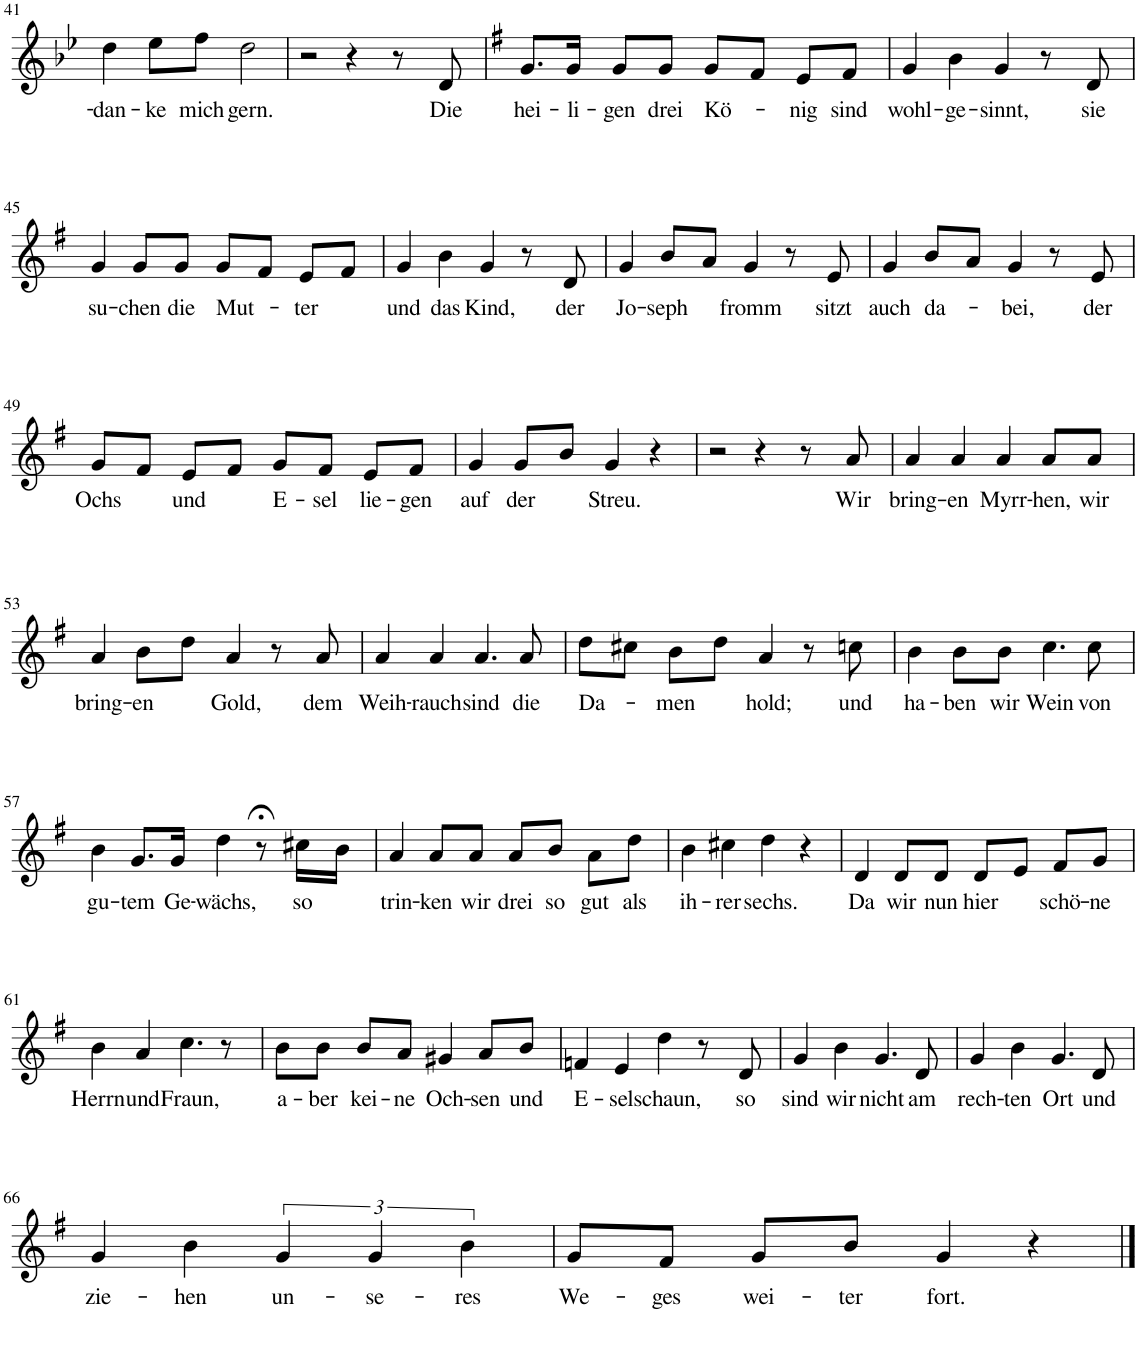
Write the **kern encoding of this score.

**kern	**text
*part1	*part1
*staff1	*staff1
*I"Piano	*
*I'Pno	*
!!LO:PB:g=z
*clefG2	*
*k[b-e-]	*
*M4/4	*
=41	=41
!	!LO:LY:b
4dd\	-dan-
!	!LO:LY:b
8ee-\L	-ke
!	!LO:LY:b
8ff\J	mich
!	!LO:LY:b
2dd\	gern.
=42	=42
2r	.
4r	.
8r	.
!	!LO:LY:b
8d/	Die
=43	=43
*k[f#]	*
!	!LO:LY:b
8.g/L	hei-
!	!LO:LY:b
16g/Jk	-li-
!	!LO:LY:b
8g/L	-gen
!	!LO:LY:b
8g/J	drei
!	!LO:LY:b
8g/L	Kö-
8f#/J	.
!	!LO:LY:b
8e/L	-nig
!	!LO:LY:b
8f#/J	sind
=44	=44
!	!LO:LY:b
4g/	wohl-
!	!LO:LY:b
4b\	-ge-
!	!LO:LY:b
4g/	-sinnt,
8r	.
!	!LO:LY:b
8d/	sie
!!LO:LB:g=z
=45	=45
!	!LO:LY:b
4g/	su-
!	!LO:LY:b
8g/L	-chen
!	!LO:LY:b
8g/J	die
!	!LO:LY:b
8g/L	Mut-
8f#/J	.
!	!LO:LY:b
8e/L	-ter
8f#/J	.
=46	=46
!	!LO:LY:b
4g/	und
!	!LO:LY:b
4b\	das
!	!LO:LY:b
4g/	Kind,
8r	.
!	!LO:LY:b
8d/	der
=47	=47
!	!LO:LY:b
4g/	Jo-
!	!LO:LY:b
8b/L	-seph
8a/J	.
!	!LO:LY:b
4g/	fromm
8r	.
!	!LO:LY:b
8e/	sitzt
=48	=48
!	!LO:LY:b
4g/	auch
!	!LO:LY:b
8b/L	da-
8a/J	.
!	!LO:LY:b
4g/	-bei,
8r	.
!	!LO:LY:b
8e/	der
!!LO:LB:g=z
=49	=49
!	!LO:LY:b
8g/L	Ochs
8f#/J	.
!	!LO:LY:b
8e/L	und
8f#/J	.
!	!LO:LY:b
8g/L	E-
!	!LO:LY:b
8f#/J	-sel
!	!LO:LY:b
8e/L	lie-
!	!LO:LY:b
8f#/J	-gen
=50	=50
!	!LO:LY:b
4g/	auf
!	!LO:LY:b
8g/L	der
8b/J	.
!	!LO:LY:b
4g/	Streu.
4r	.
=51	=51
2r	.
4r	.
8r	.
!	!LO:LY:b
8a/	Wir
=52	=52
!	!LO:LY:b
4a/	bring-
!	!LO:LY:b
4a/	-en
!	!LO:LY:b
4a/	Myrr-
!	!LO:LY:b
8a/L	-hen,
!	!LO:LY:b
8a/J	wir
!!LO:LB:g=z
=53	=53
!	!LO:LY:b
4a/	bring-
!	!LO:LY:b
8b\L	-en
8dd\J	.
!	!LO:LY:b
4a/	Gold,
8r	.
!	!LO:LY:b
8a/	dem
=54	=54
!	!LO:LY:b
4a/	Weih-
!	!LO:LY:b
4a/	-rauch
!	!LO:LY:b
4.a/	sind
!	!LO:LY:b
8a/	die
=55	=55
!	!LO:LY:b
8dd\L	Da-
8cc#X\J	.
!	!LO:LY:b
8b\L	-men
8dd\J	.
!	!LO:LY:b
4a/	hold;
8r	.
!	!LO:LY:b
8ccn\	und
=56	=56
!	!LO:LY:b
4b\	ha-
!	!LO:LY:b
8b\L	-ben
!	!LO:LY:b
8b\J	wir
!	!LO:LY:b
4.cc\	Wein
!	!LO:LY:b
8cc\	von
!!LO:LB:g=z
=57	=57
!	!LO:LY:b
4b\	gu-
!	!LO:LY:b
8.g/L	-tem
!	!LO:LY:b
16g/Jk	Ge-
!	!LO:LY:b
4dd\	-wächs,
8r;<	.
!	!LO:LY:b
16cc#X\LL	so
16b\JJ	.
=58	=58
!	!LO:LY:b
4a/	trin-
!	!LO:LY:b
8a/L	-ken
!	!LO:LY:b
8a/J	wir
!	!LO:LY:b
8a/L	drei
!	!LO:LY:b
8b/J	so
!	!LO:LY:b
8a\L	gut
!	!LO:LY:b
8dd\J	als
=59	=59
!	!LO:LY:b
4b\	ih-
!	!LO:LY:b
4cc#X\	-rer
!	!LO:LY:b
4dd\	sechs.
4r	.
=60	=60
!	!LO:LY:b
4d/	Da
!	!LO:LY:b
8d/L	wir
!	!LO:LY:b
8d/J	nun
!	!LO:LY:b
8d/L	hier
8e/J	.
!	!LO:LY:b
8f#/L	schö-
!	!LO:LY:b
8g/J	-ne
!!LO:LB:g=z
=61	=61
!	!LO:LY:b
4b\	Herrn
!	!LO:LY:b
4a/	und
!	!LO:LY:b
4.cc\	Fraun,
8r	.
=62	=62
!	!LO:LY:b
8b\L	a-
!	!LO:LY:b
8b\J	-ber
!	!LO:LY:b
8b/L	kei-
!	!LO:LY:b
8a/J	-ne
!	!LO:LY:b
4g#X/	Och-
!	!LO:LY:b
8a/L	-sen
!	!LO:LY:b
8b/J	und
=63	=63
!	!LO:LY:b
4fn/	E-
!	!LO:LY:b
4e/	-sel
!	!LO:LY:b
4dd\	schaun,
8r	.
!	!LO:LY:b
8d/	so
=64	=64
!	!LO:LY:b
4g/	sind
!	!LO:LY:b
4b\	wir
!	!LO:LY:b
4.g/	nicht
!	!LO:LY:b
8d/	am
=65	=65
!	!LO:LY:b
4g/	rech-
!	!LO:LY:b
4b\	-ten
!	!LO:LY:b
4.g/	Ort
!	!LO:LY:b
8d/	und
!!LO:LB:g=z
=66	=66
!	!LO:LY:b
4g/	zie-
!	!LO:LY:b
4b\	-hen
!	!LO:LY:b
6g/	un-
!	!LO:LY:b
6g/	-se-
!	!LO:LY:b
6b\	-res
=67	=67
!	!LO:LY:b
8g/L	We-
!	!LO:LY:b
8f#/J	-ges
!	!LO:LY:b
8g/L	wei-
!	!LO:LY:b
8b/J	-ter
!	!LO:LY:b
4g/	fort.
4r	.
==	==
*-	*-
